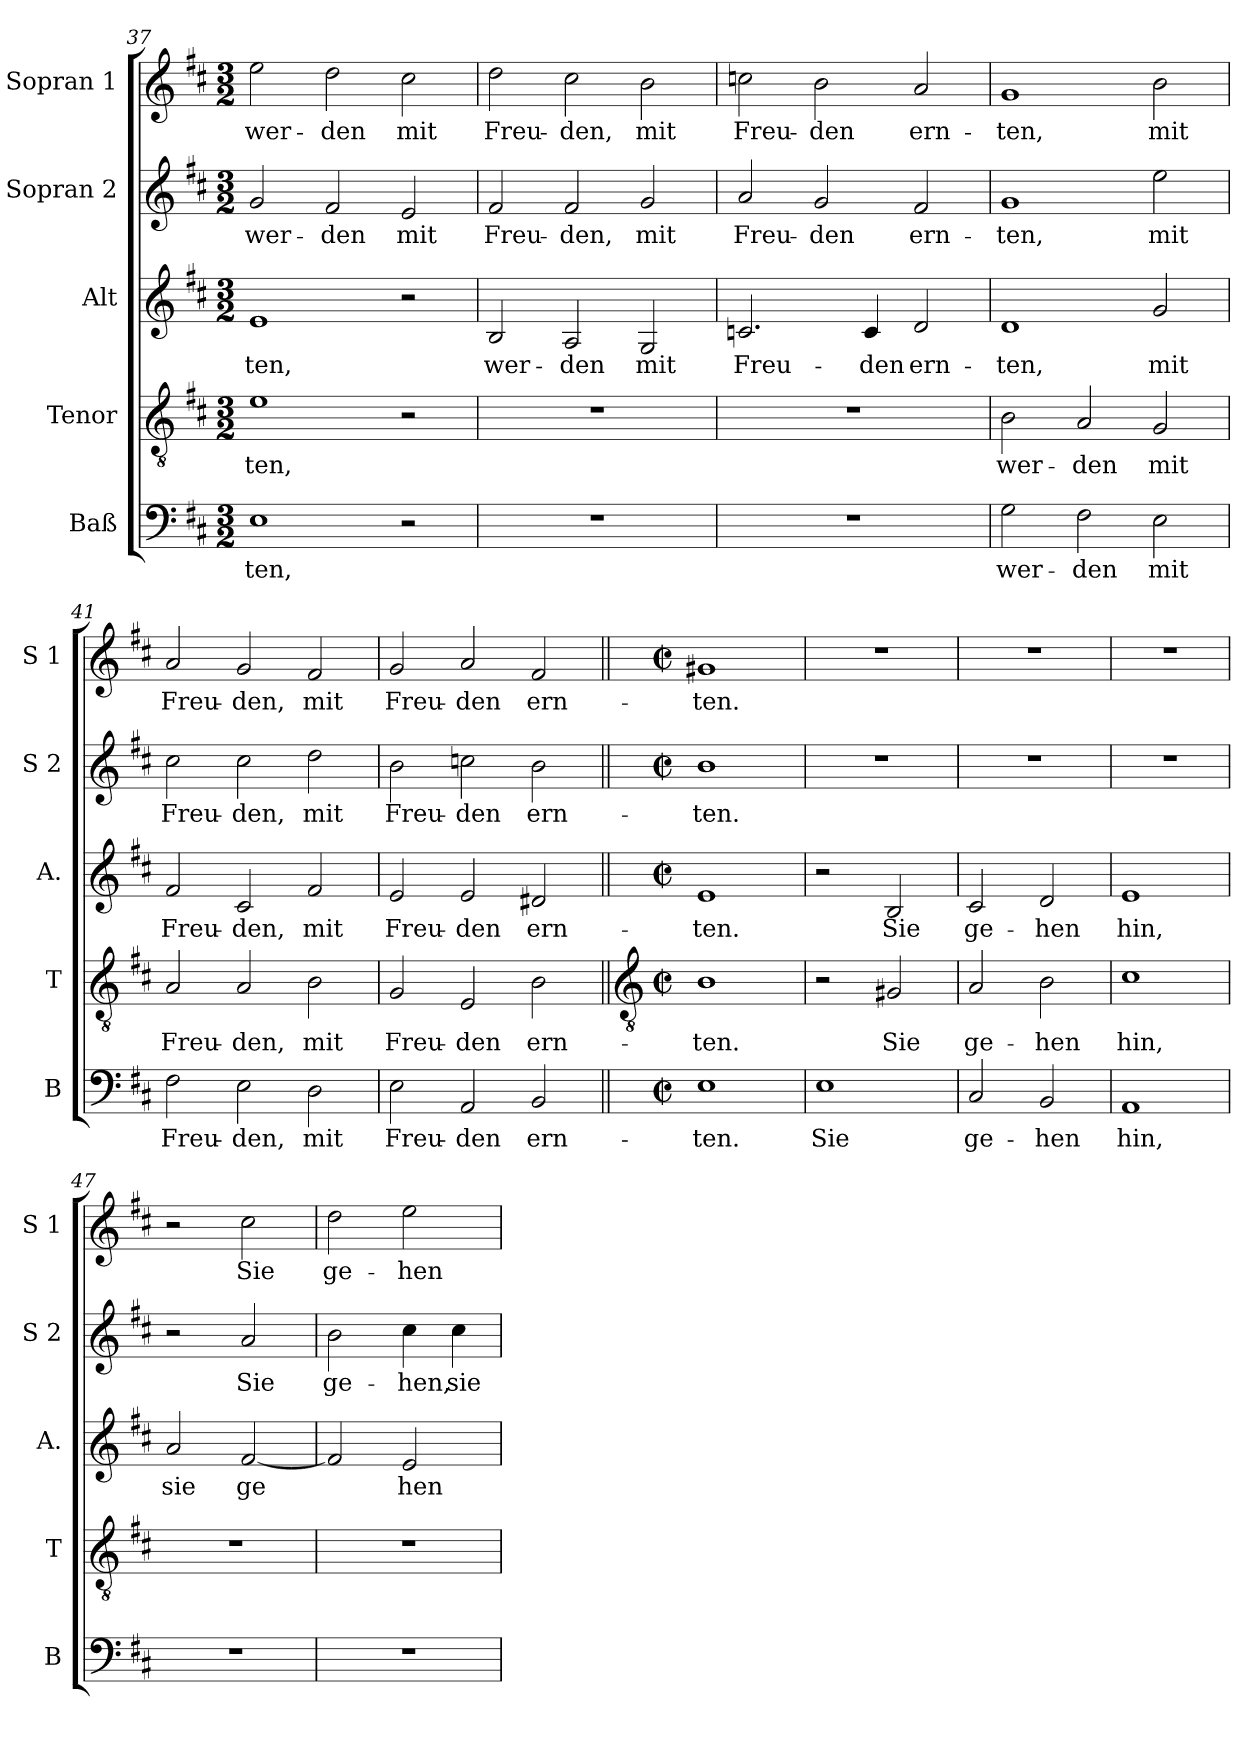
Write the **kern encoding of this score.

**kern	**text	**kern	**text	**kern	**text	**kern	**text	**kern	**text
*part5	*part5	*part4	*part4	*part3	*part3	*part2	*part2	*part1	*part1
*staff5	*staff5	*staff4	*staff4	*staff3	*staff3	*staff2	*staff2	*staff1	*staff1
*I"Baß	*	*I"Tenor	*	*I"Alt	*	*I"Sopran 2	*	*I"Sopran 1	*
*I'B	*	*I'T	*	*I'A.	*	*I'S 2	*	*I'S 1	*
!!LO:LB:g=z
*clefF4	*	*clefGv2	*	*clefG2	*	*clefG2	*	*clefG2	*
*k[f#c#]	*	*k[f#c#]	*	*k[f#c#]	*	*k[f#c#]	*	*k[f#c#]	*
*D:	*	*D:	*	*D:	*	*D:	*	*D:	*
*M3/2	*	*M3/2	*	*M3/2	*	*M3/2	*	*M3/2	*
=37	=37	=37	=37	=37	=37	=37	=37	=37	=37
!	!LO:LY:b	!	!LO:LY:b	!	!LO:LY:b	!	!LO:LY:b	!	!LO:LY:b
1E	-ten,	1e	-ten,	1e	-ten,	2g	wer-	2ee	wer-
!	!	!	!	!	!	!	!LO:LY:b	!	!LO:LY:b
.	.	.	.	.	.	2f#	-den	2dd	-den
!	!	!	!	!	!	!	!LO:LY:b	!	!LO:LY:b
2r	.	2r	.	2r	.	2e	mit	2cc#	mit
=38	=38	=38	=38	=38	=38	=38	=38	=38	=38
!LO:N:vis=1	!	!LO:N:vis=1	!	!	!LO:LY:b	!	!LO:LY:b	!	!LO:LY:b
1.r	.	1.r	.	2B	wer-	2f#	Freu-	2dd	Freu-
!	!	!	!	!	!LO:LY:b	!	!LO:LY:b	!	!LO:LY:b
.	.	.	.	2A	-den	2f#	-den,	2cc#	-den,
!	!	!	!	!	!LO:LY:b	!	!LO:LY:b	!	!LO:LY:b
.	.	.	.	2G	mit	2g	mit	2b	mit
=39	=39	=39	=39	=39	=39	=39	=39	=39	=39
!LO:N:vis=1	!	!LO:N:vis=1	!	!	!LO:LY:b	!	!LO:LY:b	!	!LO:LY:b
1.r	.	1.r	.	2.cn	Freu-	2a	Freu-	2ccn	Freu-
!	!	!	!	!	!	!	!LO:LY:b	!	!LO:LY:b
.	.	.	.	.	.	2g	-den	2b	-den
!	!	!	!	!	!LO:LY:b	!	!	!	!
.	.	.	.	4c	-den	.	.	.	.
!	!	!	!	!	!LO:LY:b	!	!LO:LY:b	!	!LO:LY:b
.	.	.	.	2d	ern-	2f#	ern-	2a	ern-
=40	=40	=40	=40	=40	=40	=40	=40	=40	=40
!	!LO:LY:b	!	!LO:LY:b	!	!LO:LY:b	!	!LO:LY:b	!	!LO:LY:b
2G	wer-	2B	wer-	1d	-ten,	1g	-ten,	1g	-ten,
!	!LO:LY:b	!	!LO:LY:b	!	!	!	!	!	!
2F#	-den	2A	-den	.	.	.	.	.	.
!	!LO:LY:b	!	!LO:LY:b	!	!LO:LY:b	!	!LO:LY:b	!	!LO:LY:b
2E	mit	2G	mit	2g	mit	2ee	mit	2b	mit
=41	=41	=41	=41	=41	=41	=41	=41	=41	=41
!	!LO:LY:b	!	!LO:LY:b	!	!LO:LY:b	!	!LO:LY:b	!	!LO:LY:b
2F#	Freu-	2A	Freu-	2f#	Freu-	2cc#	Freu-	2a	Freu-
!	!LO:LY:b	!	!LO:LY:b	!	!LO:LY:b	!	!LO:LY:b	!	!LO:LY:b
2E	-den,	2A	-den,	2c#	-den,	2cc#	-den,	2g	-den,
!	!LO:LY:b	!	!LO:LY:b	!	!LO:LY:b	!	!LO:LY:b	!	!LO:LY:b
2D	mit	2B	mit	2f#	mit	2dd	mit	2f#	mit
=42	=42	=42	=42	=42	=42	=42	=42	=42	=42
!	!LO:LY:b	!	!LO:LY:b	!	!LO:LY:b	!	!LO:LY:b	!	!LO:LY:b
2E	Freu-	2G	Freu-	2e	Freu-	2b	Freu-	2g	Freu-
!	!LO:LY:b	!	!LO:LY:b	!	!LO:LY:b	!	!LO:LY:b	!	!LO:LY:b
2AA	-den	2E	-den	2e	-den	2ccn	-den	2a	-den
!	!LO:LY:b	!	!LO:LY:b	!	!LO:LY:b	!	!LO:LY:b	!	!LO:LY:b
2BB	ern-	2B	ern-	2d#X	ern-	2b	ern-	2f#	ern-
!!LO:LB:g=z
=43||	=43||	=43||	=43||	=43||	=43||	=43||	=43||	=43||	=43||
*	*	*clefGv2	*	*	*	*	*	*	*
*M2/2	*	*M2/2	*	*M2/2	*	*M2/2	*	*M2/2	*
*met(c|)	*	*met(c|)	*	*met(c|)	*	*met(c|)	*	*met(c|)	*
!	!LO:LY:b	!	!LO:LY:b	!	!LO:LY:b	!	!LO:LY:b	!	!LO:LY:b
1E	-ten.	1B	-ten.	1e	-ten.	1b	-ten.	1g#X	-ten.
=44	=44	=44	=44	=44	=44	=44	=44	=44	=44
!	!LO:LY:b	!	!	!	!	!	!	!	!
1E	Sie	2r	.	2r	.	1r	.	1r	.
!	!	!	!LO:LY:b	!	!LO:LY:b	!	!	!	!
.	.	2G#X	Sie	2B	Sie	.	.	.	.
=45	=45	=45	=45	=45	=45	=45	=45	=45	=45
!	!LO:LY:b	!	!LO:LY:b	!	!LO:LY:b	!	!	!	!
2C#	ge-	2A	ge-	2c#	ge-	1r	.	1r	.
!	!LO:LY:b	!	!LO:LY:b	!	!LO:LY:b	!	!	!	!
2BB	-hen	2B	-hen	2d	-hen	.	.	.	.
=46	=46	=46	=46	=46	=46	=46	=46	=46	=46
!	!LO:LY:b	!	!LO:LY:b	!	!LO:LY:b	!	!	!	!
1AA	hin,	1c#	hin,	1e	hin,	1r	.	1r	.
=47	=47	=47	=47	=47	=47	=47	=47	=47	=47
!	!	!	!	!	!LO:LY:b	!	!	!	!
1r	.	1r	.	2a	sie	2r	.	2r	.
!	!	!	!	!	!LO:LY:b	!	!LO:LY:b	!	!LO:LY:b
.	.	.	.	[2f#	ge	2a	Sie	2cc#	Sie
=48	=48	=48	=48	=48	=48	=48	=48	=48	=48
!	!	!	!	!	!	!	!LO:LY:b	!	!LO:LY:b
1r	.	1r	.	2f#]	.	2b	ge-	2dd	ge-
!	!	!	!	!	!LO:LY:b	!	!LO:LY:b	!	!LO:LY:b
.	.	.	.	2e	hen	4cc#	-hen,	2ee	-hen
!	!	!	!	!	!	!	!LO:LY:b	!	!
.	.	.	.	.	.	4cc#	sie	.	.
=	=	=	=	=	=	=	=	=	=
*-	*-	*-	*-	*-	*-	*-	*-	*-	*-
